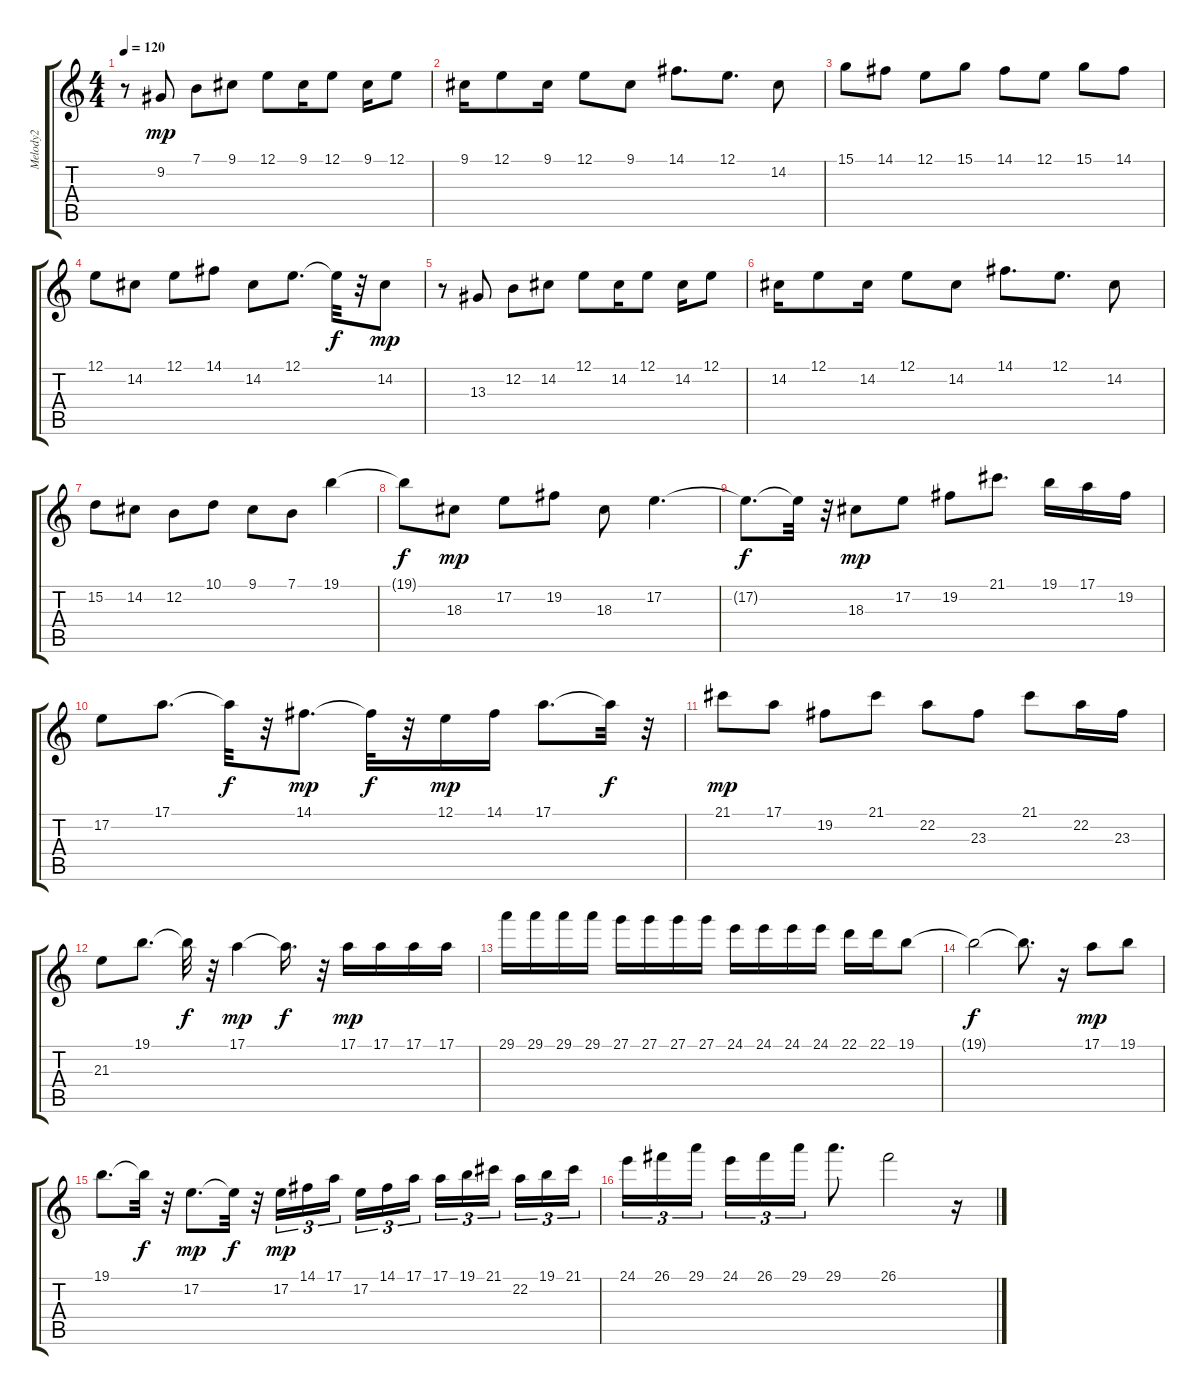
\track ("Melody2" "Melody2") {instrument synthvoice}
\staff {score tabs}
\tuning (E4 B3 G3 D3 A2 E2) {hide}
\ts (4 4)
\tempo 120
\clef g2
\ks c
r.8{dy mp} 9.2.8 7.1.8 9.1.8 12.1.8 9.1.16 12.1.8 9.1.16 12.1.8 |
9.1.16 12.1.8 9.1.16 12.1.8 9.1.8 14.1.8{d} 12.1.8{d} 14.2.8 |
15.1.8 14.1.8 12.1.8 15.1.8 14.1.8 12.1.8 15.1.8 14.1.8 |
12.1.8 14.2.8 12.1.8 14.1.8 14.2.8 12.1.8{d} 12.1{t}.32{dy f} r.32 14.2.8{dy mp} |
r.8 13.3.8 12.2.8 14.2.8 12.1.8 14.2.16 12.1.8 14.2.16 12.1.8 |
14.2.16 12.1.8 14.2.16 12.1.8 14.2.8 14.1.8{d} 12.1.8{d} 14.2.8 |
15.2.8 14.2.8 12.2.8 10.1.8 9.1.8 7.1.8 19.1.4 |
19.1{t}.8{dy f} 18.3.8{dy mp} 17.2.8 19.2.8 18.3.8 17.2.4{d} |
17.2{t}.8{d dy f} 17.2{t}.32 r.32 18.3.8{dy mp} 17.2.8 19.2.8 21.1.8{d} 19.1.16 17.1.16 19.2.16 |
17.2.8 17.1.8{d} 17.1{t}.32{dy f} r.32 14.1.8{d dy mp} 14.1{t}.32{dy f} r.32 12.1.16{dy mp} 14.1.16 17.1.8{d} 17.1{t}.32{dy f} r.32 |
21.1.8{dy mp} 17.1.8 19.2.8 21.1.8 22.2.8 23.3.8 21.1.8 22.2.16 23.3.16 |
21.3.8 19.1.8{d} 19.1{t}.32{dy f} r.32 17.1.4{dy mp} 17.1{t}.16{d dy f} r.32 17.1.16{dy mp} 17.1.16 17.1.16 17.1.16 |
29.1.16 29.1.16 29.1.16 29.1.16 27.1.16 27.1.16 27.1.16 27.1.16 24.1.16 24.1.16 24.1.16 24.1.16 22.1.16 22.1.16 19.1.8 |
19.1{t}.2{dy f} 19.1{t}.8{d} r.16 17.1.8{dy mp} 19.1.8 |
19.1.8{d} 19.1{t}.32{dy f} r.32 17.2.8{d dy mp} 17.2{t}.32{dy f} r.32 17.2.16{tu (3 2) dy mp} 14.1.16{tu (3 2)} 17.1.16{tu (3 2) beam splitsecondary} 17.2.16{tu (3 2)} 14.1.16{tu (3 2)} 17.1.16{tu (3 2)} 17.1.16{tu (3 2)} 19.1.16{tu (3 2)} 21.1.16{tu (3 2) beam splitsecondary} 22.2.16{tu (3 2)} 19.1.16{tu (3 2)} 21.1.16{tu (3 2)} |
24.1.16{tu (3 2)} 26.1.16{tu (3 2)} 29.1.16{tu (3 2) beam splitsecondary} 24.1.16{tu (3 2)} 26.1.16{tu (3 2)} 29.1.16{tu (3 2)} 29.1.8{d} 26.1.2 r.16
